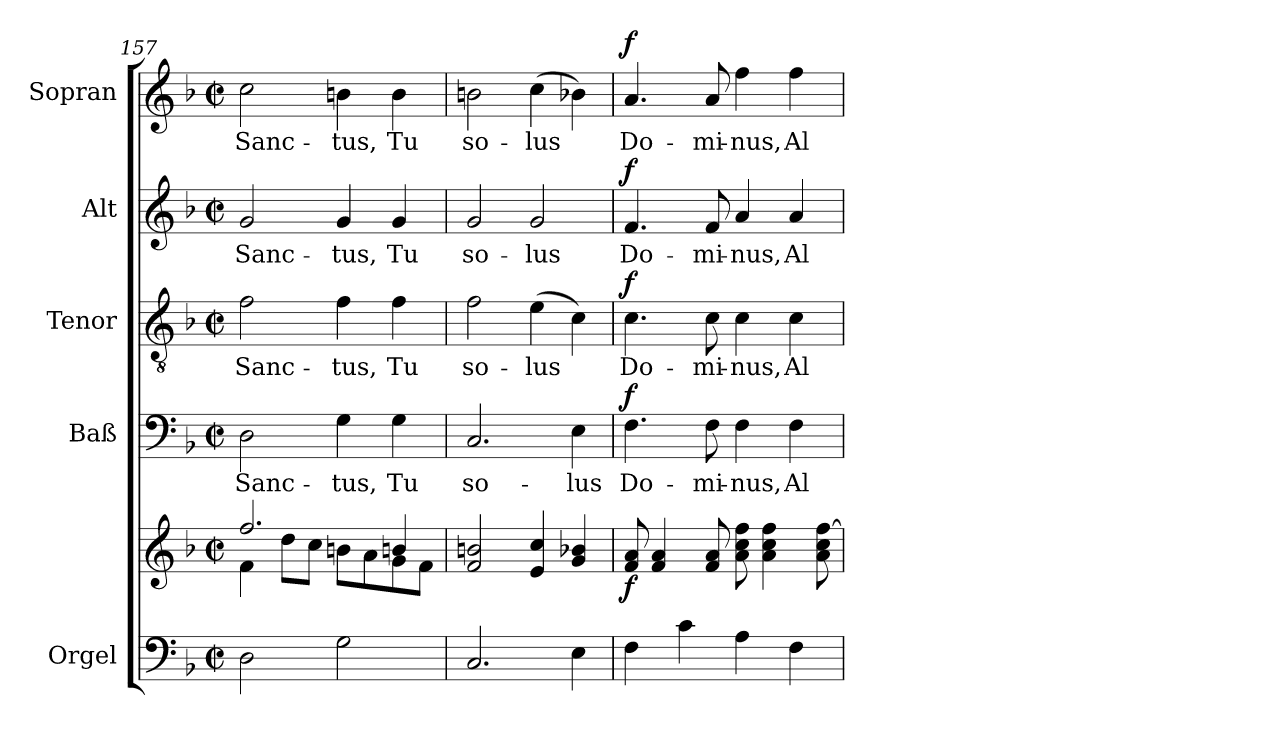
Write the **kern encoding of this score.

**kern	**kern	**dynam	**kern	**text	**dynam	**kern	**text	**dynam	**kern	**text	**dynam	**kern	**text	**dynam
*part5	*part5	*part5	*part4	*part4	*part4	*part3	*part3	*part3	*part2	*part2	*part2	*part1	*part1	*part1
*staff6	*staff5	*staff5/6	*staff4	*staff4	*staff4	*staff3	*staff3	*staff3	*staff2	*staff2	*staff2	*staff1	*staff1	*staff1
*I"Orgel	*	*	*I"Baß	*	*	*I"Tenor	*	*	*I"Alt	*	*	*I"Sopran	*	*
*I'Org.	*	*	*	*	*	*	*	*	*	*	*	*	*	*
*clefF4	*clefG2	*	*clefF4	*	*	*clefGv2	*	*	*clefG2	*	*	*clefG2	*	*
*k[b-]	*k[b-]	*	*k[b-]	*	*	*k[b-]	*	*	*k[b-]	*	*	*k[b-]	*	*
*F:	*F:	*	*F:	*	*	*F:	*	*	*F:	*	*	*F:	*	*
*M2/2	*M2/2	*	*M2/2	*	*	*M2/2	*	*	*M2/2	*	*	*M2/2	*	*
*met(c|)	*met(c|)	*	*met(c|)	*	*	*met(c|)	*	*	*met(c|)	*	*	*met(c|)	*	*
=157	=157	=157	=157	=157	=157	=157	=157	=157	=157	=157	=157	=157	=157	=157
*	*^	*	*	*	*	*	*	*	*	*	*	*	*	*
!	!	!	!	!	!LO:LY:b	!	!	!LO:LY:b	!	!	!LO:LY:b	!	!	!LO:LY:b	!
2D\	2.ff/	4f\	.	2D\	Sanc-	.	2f\	Sanc-	.	2g/	Sanc-	.	2cc\	Sanc-	.
.	.	8dd\L	.	.	.	.	.	.	.	.	.	.	.	.	.
.	.	8cc\J	.	.	.	.	.	.	.	.	.	.	.	.	.
!	!	!	!	!	!LO:LY:b	!	!	!LO:LY:b	!	!	!LO:LY:b	!	!	!LO:LY:b	!
2G\	.	8bn\L	.	4G\	-tus,	.	4f\	-tus,	.	4g/	-tus,	.	4bn\	-tus,	.
.	.	8a\	.	.	.	.	.	.	.	.	.	.	.	.	.
!	!	!	!	!	!LO:LY:b	!	!	!LO:LY:b	!	!	!LO:LY:b	!	!	!LO:LY:b	!
.	4bn/	8g\	.	4G\	Tu	.	4f\	Tu	.	4g/	Tu	.	4b\	Tu	.
.	.	8f\J	.	.	.	.	.	.	.	.	.	.	.	.	.
=158	=158	=158	=158	=158	=158	=158	=158	=158	=158	=158	=158	=158	=158	=158	=158
!	!	!	!	!	!LO:LY:b	!	!	!LO:LY:b	!	!	!LO:LY:b	!	!	!LO:LY:b	!
*	*v	*v	*	*	*	*	*	*	*	*	*	*	*	*	*
2.C/	2f/ 2bn/	.	2.C/	so-	.	2f\	so-	.	2g/	so-	.	2bn\	so-	.
!	!	!	!	!	!	!	!LO:LY:b	!	!	!LO:LY:b	!	!	!LO:LY:b	!
.	4e/ 4cc/	.	.	.	.	(>4e\	-lus	.	2g/	-lus	.	(>4cc\	-lus	.
!	!	!	!	!LO:LY:b	!	!	!	!	!	!	!	!	!	!
4E\	4g/ 4b-X/	.	4E\	-lus	.	4c\)	.	.	.	.	.	4b-X\)	.	.
=159	=159	=159	=159	=159	=159	=159	=159	=159	=159	=159	=159	=159	=159	=159
!	!	!LO:DY:b	!	!LO:LY:b	!LO:DY:a	!	!LO:LY:b	!LO:DY:a	!	!LO:LY:b	!LO:DY:a	!	!LO:LY:b	!LO:DY:a
4F\	8f/ 8a/	f	4.F\	Do-	f	4.c\	Do-	f	4.f/	Do-	f	4.a/	Do-	f
.	4f/ 4a/	.	.	.	.	.	.	.	.	.	.	.	.	.
4c\	.	.	.	.	.	.	.	.	.	.	.	.	.	.
!	!	!	!	!LO:LY:b	!	!	!LO:LY:b	!	!	!LO:LY:b	!	!	!LO:LY:b	!
.	8f/ 8a/	.	8F\	-mi-	.	8c\	-mi-	.	8f/	-mi-	.	8a/	-mi-	.
!	!	!	!	!LO:LY:b	!	!	!LO:LY:b	!	!	!LO:LY:b	!	!	!LO:LY:b	!
4A\	8a\ 8cc\ 8ff\	.	4F\	-nus,	.	4c\	-nus,	.	4a/	-nus,	.	4ff\	-nus,	.
.	4a\ 4cc\ 4ff\	.	.	.	.	.	.	.	.	.	.	.	.	.
!	!	!	!	!LO:LY:b	!	!	!LO:LY:b	!	!	!LO:LY:b	!	!	!LO:LY:b	!
4F\	.	.	4F\	Al-	.	4c\	Al-	.	4a/	Al-	.	4ff\	Al-	.
.	8a\ 8cc\ [8ff\	.	.	.	.	.	.	.	.	.	.	.	.	.
=	=	=	=	=	=	=	=	=	=	=	=	=	=	=
*-	*-	*-	*-	*-	*-	*-	*-	*-	*-	*-	*-	*-	*-	*-
